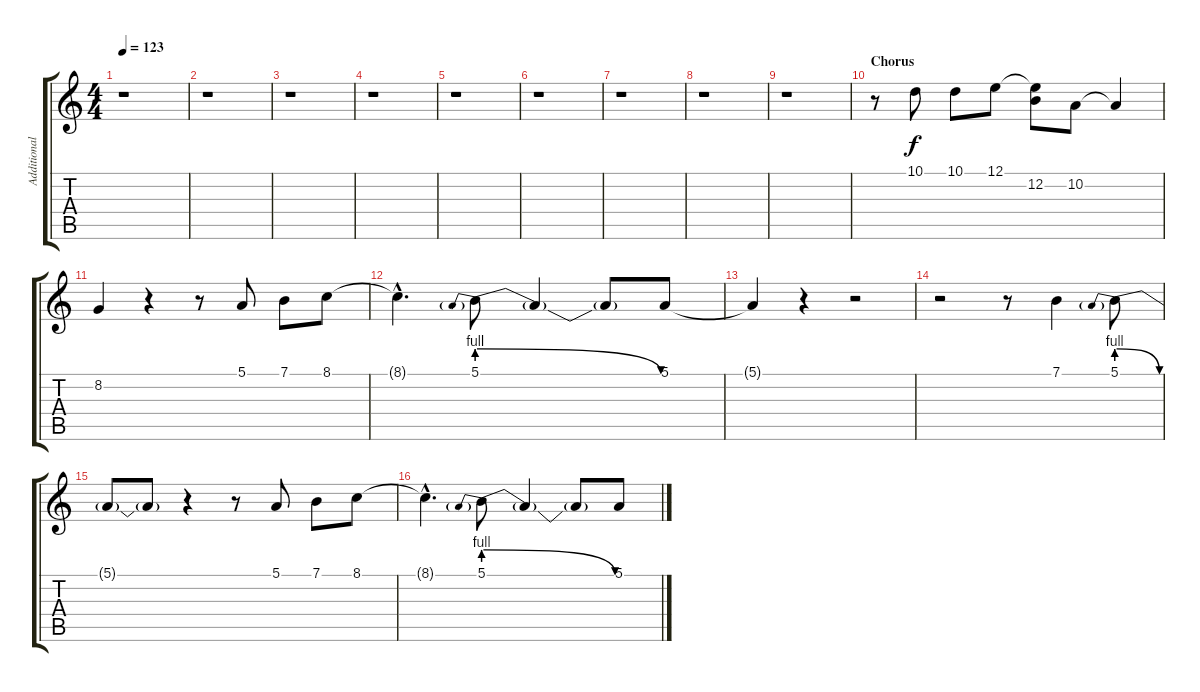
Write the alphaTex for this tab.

\track ("Additional Voice (ignore)" "Additional") {instrument viola}
\staff {score tabs}
\tuning (E4 B3 G3 D3 A2 E2) {hide}
\ts (4 4)
\tempo 123
\clef g2
\ks c
r.1{dy fff} |
r.1 |
r.1 |
r.1 |
r.1 |
r.1 |
r.1 |
r.1 |
r.1 |
\section ("" "Chorus")
r.8 10.1.8{dy f} 10.1.8 12.1.8 (12.1{t} 12.2).8 10.2.8 10.2{t}.4 |
8.2.4 r.4 r.8 5.1.8 7.1.8 8.1.8 |
8.1{hac t}.4{d} 5.1{be (prebendrelease 0 4 60 0)}.8 5.1{t}.4 5.1{t}.8 5.1.8 |
5.1{t}.4 r.4 r.2 |
r.2 r.8 7.1.4 5.1{be (prebendrelease 0 4 60 0)}.8 |
5.1{t}.8 5.1{t}.8 r.4 r.8 5.1.8 7.1.8 8.1.8 |
8.1{hac t}.4{d} 5.1{be (prebendrelease 0 4 60 0)}.8 5.1{t}.4 5.1{t}.8 5.1.8
